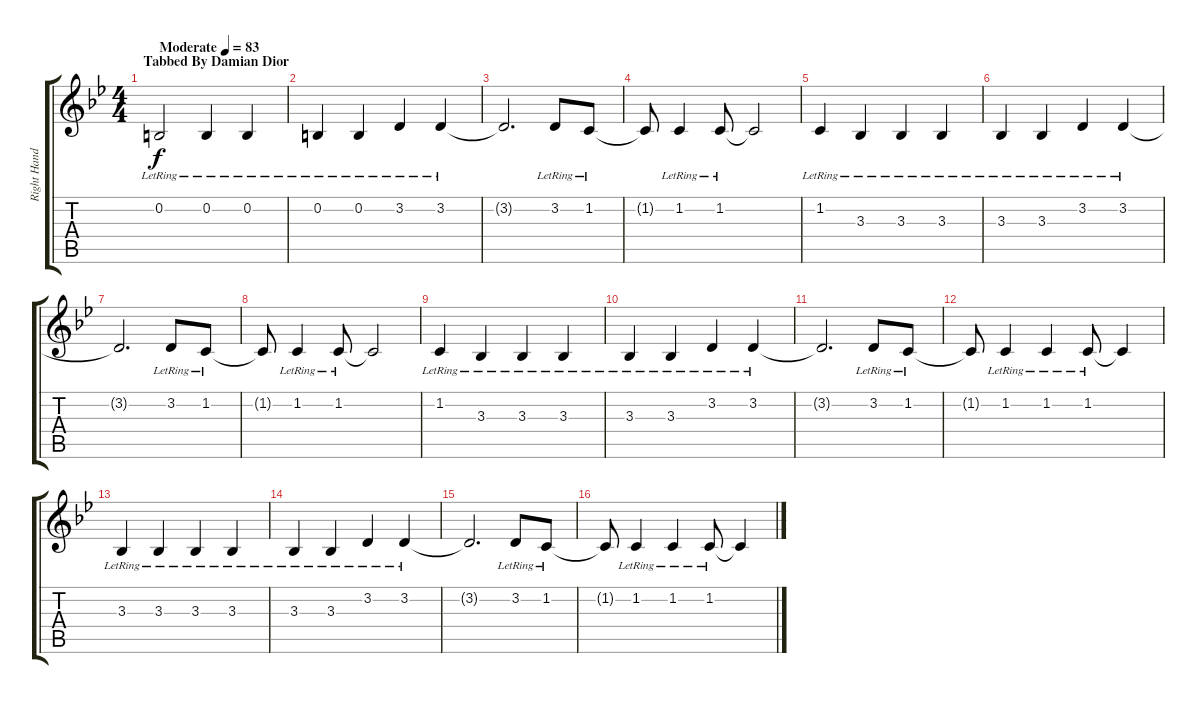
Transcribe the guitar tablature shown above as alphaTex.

\track ("Right Hand" "Right Hand") {instrument electricgrandpiano}
\staff {score tabs}
\tuning (E4 B3 G3 D3 A2 E2) {hide}
\ts (4 4)
\section ("" "Tabbed By Damian Dior")
\tempo (83 "Moderate")
\clef g2
\ks bb
0.2{lr}.2{dy f instrument electricgrandpiano} 0.2{lr}.4 0.2{lr}.4 |
0.2{lr}.4 0.2{lr}.4 3.2{lr}.4 3.2{lr}.4 |
3.2{t}.2{d} 3.2{lr}.8 1.2{lr}.8 |
1.2{t}.8 1.2{lr}.4 1.2{lr}.8 1.2{t}.2 |
1.2{lr}.4 3.3{lr}.4 3.3{lr}.4 3.3{lr}.4 |
3.3{lr}.4 3.3{lr}.4 3.2{lr}.4 3.2{lr}.4 |
3.2{t}.2{d} 3.2{lr}.8 1.2{lr}.8 |
1.2{t}.8 1.2{lr}.4 1.2{lr}.8 1.2{t}.2 |
1.2{lr}.4 3.3{lr}.4 3.3{lr}.4 3.3{lr}.4 |
3.3{lr}.4 3.3{lr}.4 3.2{lr}.4 3.2{lr}.4 |
3.2{t}.2{d} 3.2{lr}.8 1.2{lr}.8 |
1.2{t}.8 1.2{lr}.4 1.2{lr}.4 1.2{lr}.8 1.2{t}.4 |
3.3{lr}.4 3.3{lr}.4 3.3{lr}.4 3.3{lr}.4 |
3.3{lr}.4 3.3{lr}.4 3.2{lr}.4 3.2{lr}.4 |
3.2{t}.2{d} 3.2{lr}.8 1.2{lr}.8 |
1.2{t}.8 1.2{lr}.4 1.2{lr}.4 1.2{lr}.8 1.2{t}.4
